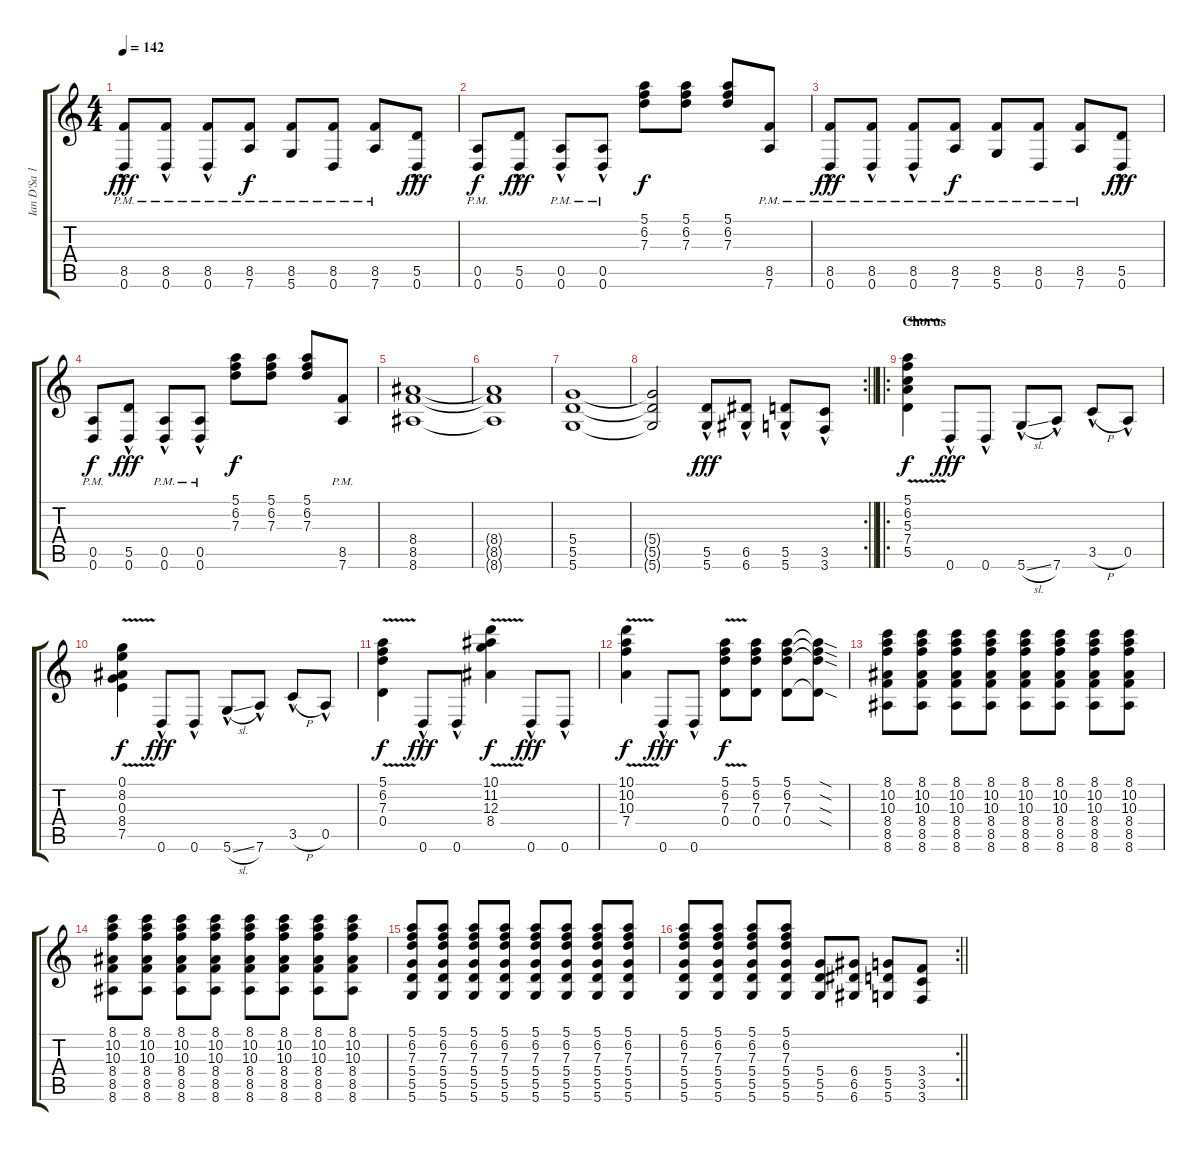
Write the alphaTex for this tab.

\track ("Ian D'Sa 1" "Ian D'Sa 1") {instrument distortionguitar}
\staff {score tabs}
\tuning (E4 B3 G3 D3 A2 D2) {hide}
\ts (4 4)
\tempo 142
\clef g2
\ks c
(8.5{pm} 0.6{hac pm}).8{dy fff} (8.5{pm} 0.6{hac pm}).8 (8.5{pm} 0.6{hac pm}).8 (8.5{pm} 7.6{pm}).8{dy f} (8.5{pm} 5.6{pm}).8 (8.5{pm} 0.6{pm}).8 (8.5{pm} 7.6{pm}).8 (5.5 0.6{hac}).8{dy fff} |
(0.5{pm} 0.6{pm}).8{dy f} (5.5 0.6{hac}).8{dy fff} (0.5{pm} 0.6{hac pm}).8 (0.5{pm} 0.6{hac pm}).8 (5.1 6.2 7.3).8{dy f} (5.1 6.2 7.3).8 (5.1 6.2 7.3).8 (8.5{pm} 7.6{pm}).8 |
(8.5{pm} 0.6{hac pm}).8{dy fff} (8.5{pm} 0.6{hac pm}).8 (8.5{pm} 0.6{hac pm}).8 (8.5{pm} 7.6{pm}).8{dy f} (8.5{pm} 5.6{pm}).8 (8.5{pm} 0.6{pm}).8 (8.5{pm} 7.6{pm}).8 (5.5 0.6{hac}).8{dy fff} |
(0.5{pm} 0.6{pm}).8{dy f} (5.5 0.6{hac}).8{dy fff} (0.5{pm} 0.6{hac pm}).8 (0.5{pm} 0.6{hac pm}).8 (5.1 6.2 7.3).8{dy f} (5.1 6.2 7.3).8 (5.1 6.2 7.3).8 (8.5{pm} 7.6{pm}).8 |
(8.4 8.5 8.6).1 |
(8.4{t} 8.5{t} 8.6{t}).1 |
(5.4 5.5 5.6).1 |
\rc 2
\barLineRight lightlight
(5.4{t} 5.5{t} 5.6{t}).2 (5.5{hac} 5.6{hac}).8{dy fff} (6.5{hac} 6.6{hac}).8 (5.5{hac} 5.6{hac}).8 (3.5{hac} 3.6{hac}).8 |
\ro
\section ("" "Chorus")
(5.1{v} 6.2{v} 5.3{v} 7.4{v} 5.5{v}).4{dy f} 0.6{hac}.8{dy fff} 0.6{hac}.8 5.6{sl hac}.8 7.6{hac}.8 3.5{h hac}.8 0.5{hac}.8 |
(0.1{v} 8.2{v} 0.3{v} 8.4{v} 7.5{v}).4{dy f} 0.6{hac}.8{dy fff} 0.6{hac}.8 5.6{sl hac}.8 7.6{hac}.8 3.5{h hac}.8 0.5{hac}.8 |
(5.1{v} 6.2{v} 7.3{v} 0.4).4{dy f} 0.6{hac}.8{dy fff} 0.6{hac}.8 (10.1{v} 11.2{v} 12.3{v} 8.4).4{dy f} 0.6{hac}.8{dy fff} 0.6{hac}.8 |
(10.1{v} 10.2{v} 10.3{v} 7.4).4{dy f} 0.6{hac}.8{dy fff} 0.6{hac}.8 (5.1{v} 6.2{v} 7.3{v} 0.4).8{dy f} (5.1 6.2 7.3 0.4).8 (5.1 6.2 7.3 0.4).8 (5.1{sod t} 6.2{sod t} 7.3{sod t} 0.4{sod t}).8 |
(8.1 10.2 10.3 8.4 8.5 8.6).8 (8.1 10.2 10.3 8.4 8.5 8.6).8 (8.1 10.2 10.3 8.4 8.5 8.6).8 (8.1 10.2 10.3 8.4 8.5 8.6).8 (8.1 10.2 10.3 8.4 8.5 8.6).8 (8.1 10.2 10.3 8.4 8.5 8.6).8 (8.1 10.2 10.3 8.4 8.5 8.6).8 (8.1 10.2 10.3 8.4 8.5 8.6).8 |
(8.1 10.2 10.3 8.4 8.5 8.6).8 (8.1 10.2 10.3 8.4 8.5 8.6).8 (8.1 10.2 10.3 8.4 8.5 8.6).8 (8.1 10.2 10.3 8.4 8.5 8.6).8 (8.1 10.2 10.3 8.4 8.5 8.6).8 (8.1 10.2 10.3 8.4 8.5 8.6).8 (8.1 10.2 10.3 8.4 8.5 8.6).8 (8.1 10.2 10.3 8.4 8.5 8.6).8 |
(5.1 6.2 7.3 5.4 5.5 5.6).8 (5.1 6.2 7.3 5.4 5.5 5.6).8 (5.1 6.2 7.3 5.4 5.5 5.6).8 (5.1 6.2 7.3 5.4 5.5 5.6).8 (5.1 6.2 7.3 5.4 5.5 5.6).8 (5.1 6.2 7.3 5.4 5.5 5.6).8 (5.1 6.2 7.3 5.4 5.5 5.6).8 (5.1 6.2 7.3 5.4 5.5 5.6).8 |
\rc 2
\barLineRight lightlight
(5.1 6.2 7.3 5.4 5.5 5.6).8 (5.1 6.2 7.3 5.4 5.5 5.6).8 (5.1 6.2 7.3 5.4 5.5 5.6).8 (5.1 6.2 7.3 5.4 5.5 5.6).8 (5.4 5.5 5.6).8 (6.4 6.5 6.6).8 (5.4 5.5 5.6).8 (3.4 3.5 3.6).8
